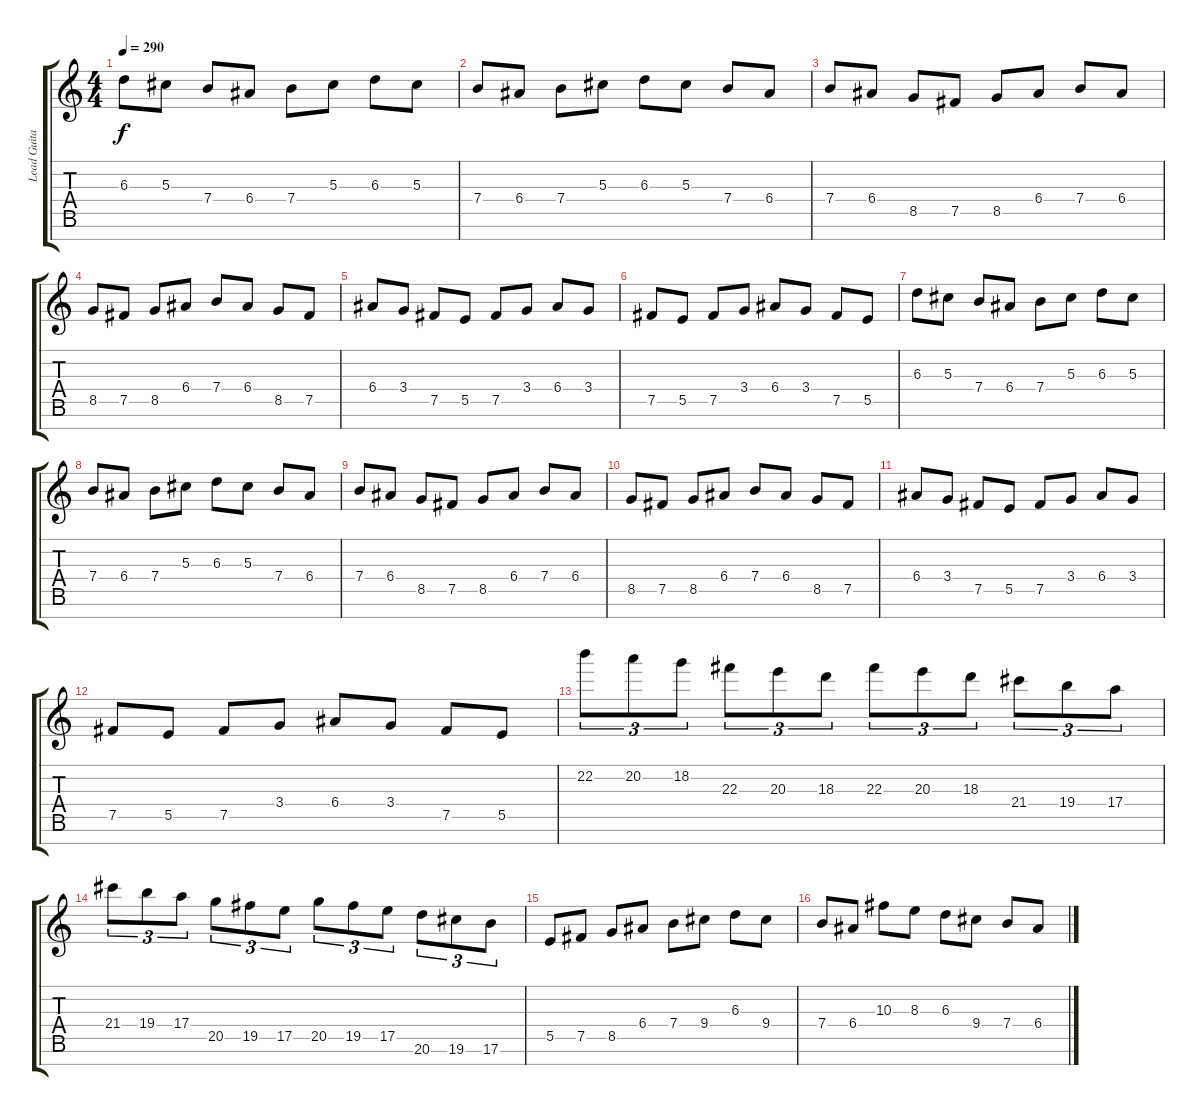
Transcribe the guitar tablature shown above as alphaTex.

\track ("Lead Guitar (Chris Storey)" "Lead Guita") {instrument distortionguitar}
\staff {score tabs}
\tuning (Gb4 Db4 Ab3 E3 B2 Gb2 B1) {hide}
\ts (4 4)
\tempo 290
\clef g2
\ks c
6.3.8{dy f} 5.3.8 7.4.8 6.4.8 7.4.8 5.3.8 6.3.8 5.3.8 |
7.4.8 6.4.8 7.4.8 5.3.8 6.3.8 5.3.8 7.4.8 6.4.8 |
7.4.8 6.4.8 8.5.8 7.5.8 8.5.8 6.4.8 7.4.8 6.4.8 |
8.5.8 7.5.8 8.5.8 6.4.8 7.4.8 6.4.8 8.5.8 7.5.8 |
6.4.8 3.4.8 7.5.8 5.5.8 7.5.8 3.4.8 6.4.8 3.4.8 |
7.5.8 5.5.8 7.5.8 3.4.8 6.4.8 3.4.8 7.5.8 5.5.8 |
6.3.8 5.3.8 7.4.8 6.4.8 7.4.8 5.3.8 6.3.8 5.3.8 |
7.4.8 6.4.8 7.4.8 5.3.8 6.3.8 5.3.8 7.4.8 6.4.8 |
7.4.8 6.4.8 8.5.8 7.5.8 8.5.8 6.4.8 7.4.8 6.4.8 |
8.5.8 7.5.8 8.5.8 6.4.8 7.4.8 6.4.8 8.5.8 7.5.8 |
6.4.8 3.4.8 7.5.8 5.5.8 7.5.8 3.4.8 6.4.8 3.4.8 |
7.5.8 5.5.8 7.5.8 3.4.8 6.4.8 3.4.8 7.5.8 5.5.8 |
22.2.8{tu (3 2)} 20.2.8{tu (3 2)} 18.2.8{tu (3 2)} 22.3.8{tu (3 2)} 20.3.8{tu (3 2)} 18.3.8{tu (3 2)} 22.3.8{tu (3 2)} 20.3.8{tu (3 2)} 18.3.8{tu (3 2)} 21.4.8{tu (3 2)} 19.4.8{tu (3 2)} 17.4.8{tu (3 2)} |
21.4.8{tu (3 2)} 19.4.8{tu (3 2)} 17.4.8{tu (3 2)} 20.5.8{tu (3 2)} 19.5.8{tu (3 2)} 17.5.8{tu (3 2)} 20.5.8{tu (3 2)} 19.5.8{tu (3 2)} 17.5.8{tu (3 2)} 20.6.8{tu (3 2)} 19.6.8{tu (3 2)} 17.6.8{tu (3 2)} |
5.5.8 7.5.8 8.5.8 6.4.8 7.4.8 9.4.8 6.3.8 9.4.8 |
7.4.8 6.4.8 10.3.8 8.3.8 6.3.8 9.4.8 7.4.8 6.4.8
